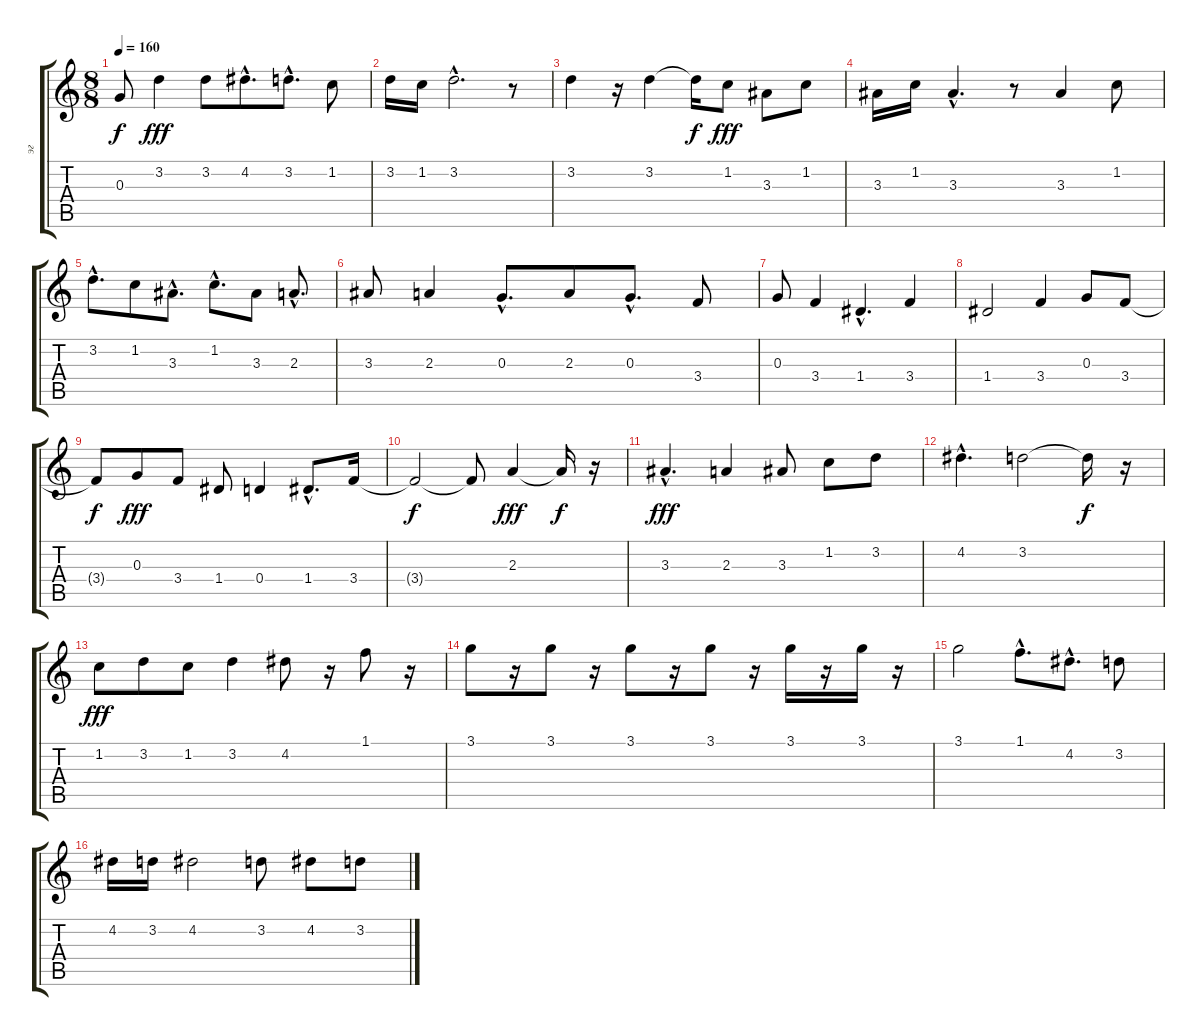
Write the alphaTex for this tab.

\track ("эг" "эг") {instrument overdrivenguitar}
\staff {score tabs}
\tuning (E4 B3 G3 D3 A2 E2) {hide}
\ts (8 8)
\tempo 160
\clef g2
\ks c
0.3{t}.8{dy f} 3.2.4{dy fff} 3.2.8 4.2{hac}.8{d} 3.2{hac}.8{d} 1.2.8 |
3.2.16 1.2.16 3.2{hac}.2{d} r.8 |
3.2.4 r.16 3.2.4 3.2{t}.16{dy f} 1.2.8{dy fff} 3.3.8 1.2.8 |
3.3.16 1.2.16 3.3{hac}.4{d} r.8 3.3.4 1.2.8 |
3.2{hac}.8{d} 1.2.8 3.3{hac}.8{d} 1.2{hac}.8{d} 3.3.8 2.3{hac}.8{d} |
3.3.8 2.3.4 0.3{hac}.8{d} 2.3.8 0.3{hac}.8{d} 3.4.8 |
0.3.8 3.4.4 1.4{hac}.4{d} 3.4.4 |
1.4.2 3.4.4 0.3.8 3.4.8 |
3.4{t}.8{dy f} 0.3.8{dy fff} 3.4.8 1.4.8 0.4.4 1.4{hac}.8{d} 3.4.16 |
3.4{t}.2{dy f} 3.4{t}.8 2.3.4{dy fff} 2.3{t}.16{dy f} r.16 |
3.3{hac}.4{d dy fff} 2.3.4 3.3.8 1.2.8 3.2.8 |
4.2{hac}.4{d} 3.2.2 3.2{t}.16{dy f} r.16 |
1.2.8{dy fff} 3.2.8 1.2.8 3.2.4 4.2.8 r.16 1.1.8 r.16 |
3.1.8 r.16 3.1.8 r.16 3.1.8 r.16 3.1.8 r.16 3.1.16 r.16 3.1.16 r.16 |
3.1.2 1.1{hac}.8{d} 4.2{hac}.8{d} 3.2.8 |
4.2.16 3.2.16 4.2.2 3.2.8{volume 16} 4.2.8 3.2.8
